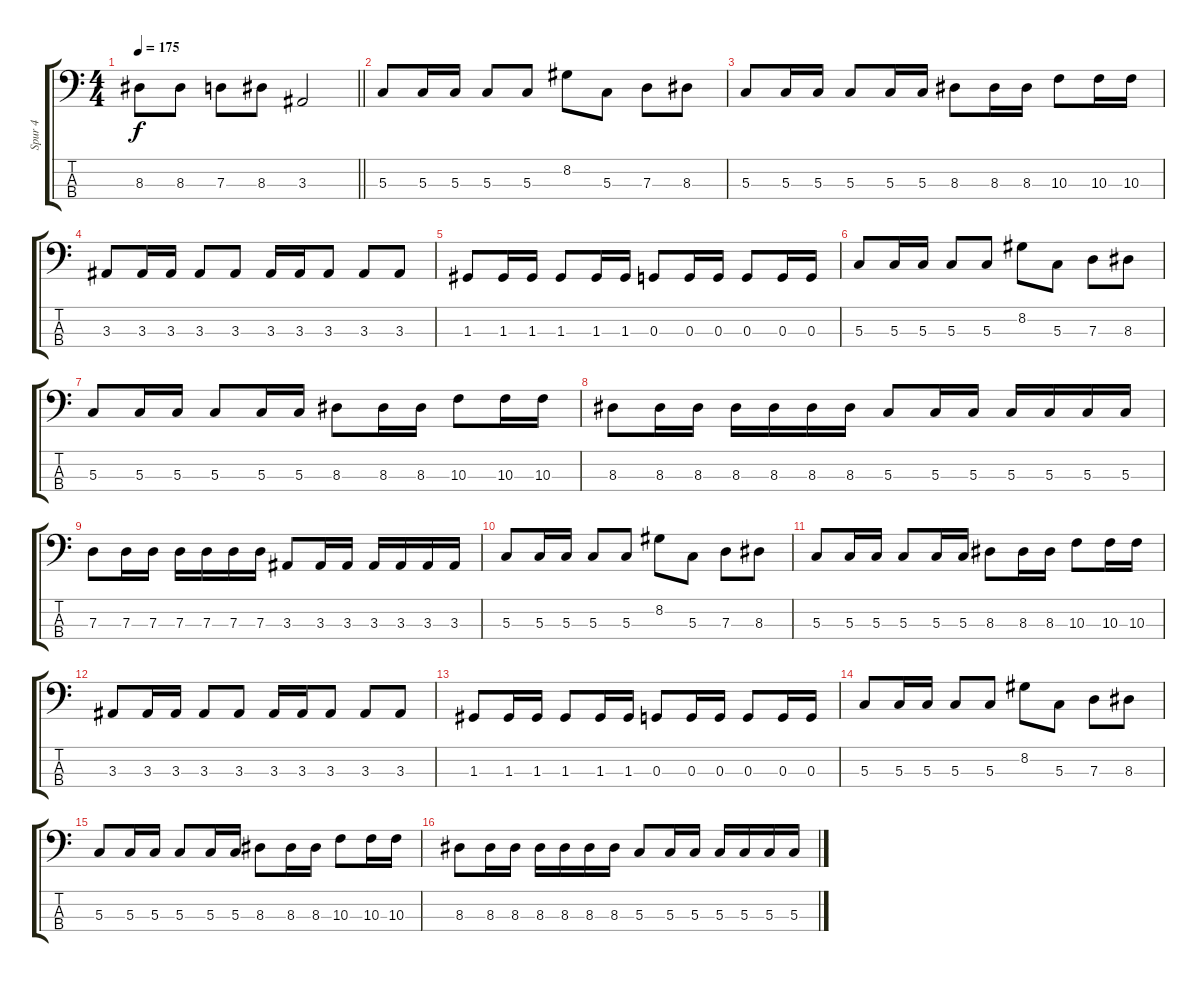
\track ("Spur 4" "Spur 4") {instrument electricbasspick}
\staff {score tabs}
\tuning (F2 C2 G1 D1) {hide}
\ts (4 4)
\tempo 175
\clef f4
\barLineRight lightlight
\ks c
8.3.8{dy f} 8.3.8 7.3.8 8.3.8 3.3.2 |
5.3.8 5.3.16 5.3.16 5.3.8 5.3.8 8.2.8 5.3.8 7.3.8 8.3.8 |
5.3.8 5.3.16 5.3.16 5.3.8 5.3.16 5.3.16 8.3.8 8.3.16 8.3.16 10.3.8 10.3.16 10.3.16 |
3.3.8 3.3.16 3.3.16 3.3.8 3.3.8 3.3.16 3.3.16 3.3.8 3.3.8 3.3.8 |
1.3.8 1.3.16 1.3.16 1.3.8 1.3.16 1.3.16 0.3.8 0.3.16 0.3.16 0.3.8 0.3.16 0.3.16 |
5.3.8 5.3.16 5.3.16 5.3.8 5.3.8 8.2.8 5.3.8 7.3.8 8.3.8 |
5.3.8 5.3.16 5.3.16 5.3.8 5.3.16 5.3.16 8.3.8 8.3.16 8.3.16 10.3.8 10.3.16 10.3.16 |
8.3.8 8.3.16 8.3.16 8.3.16 8.3.16 8.3.16 8.3.16 5.3.8 5.3.16 5.3.16 5.3.16 5.3.16 5.3.16 5.3.16 |
7.3.8 7.3.16 7.3.16 7.3.16 7.3.16 7.3.16 7.3.16 3.3.8 3.3.16 3.3.16 3.3.16 3.3.16 3.3.16 3.3.16 |
5.3.8 5.3.16 5.3.16 5.3.8 5.3.8 8.2.8 5.3.8 7.3.8 8.3.8 |
5.3.8 5.3.16 5.3.16 5.3.8 5.3.16 5.3.16 8.3.8 8.3.16 8.3.16 10.3.8 10.3.16 10.3.16 |
3.3.8 3.3.16 3.3.16 3.3.8 3.3.8 3.3.16 3.3.16 3.3.8 3.3.8 3.3.8 |
1.3.8 1.3.16 1.3.16 1.3.8 1.3.16 1.3.16 0.3.8 0.3.16 0.3.16 0.3.8 0.3.16 0.3.16 |
5.3.8 5.3.16 5.3.16 5.3.8 5.3.8 8.2.8 5.3.8 7.3.8 8.3.8 |
5.3.8 5.3.16 5.3.16 5.3.8 5.3.16 5.3.16 8.3.8 8.3.16 8.3.16 10.3.8 10.3.16 10.3.16 |
8.3.8 8.3.16 8.3.16 8.3.16 8.3.16 8.3.16 8.3.16 5.3.8 5.3.16 5.3.16 5.3.16 5.3.16 5.3.16 5.3.16
